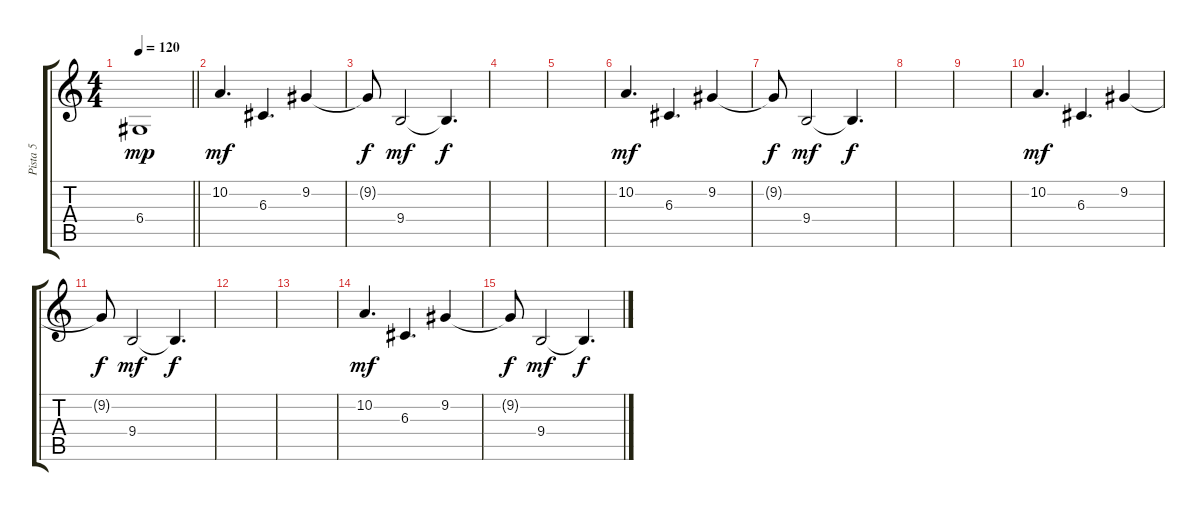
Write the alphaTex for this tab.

\track ("Pista 5" "Pista 5") {instrument pad3polysynth}
\staff {score tabs}
\tuning (E4 B3 G3 D3 A2 E2) {hide}
\ts (4 4)
\tempo 120
\clef g2
\barLineRight lightlight
\ks c
6.4.1{dy mp} |
10.2.4{d dy mf} 6.3.4{d} 9.2.4 |
9.2{t}.8{dy f} 9.4.2{dy mf} 9.4{t}.4{d dy f} |
|
|
10.2.4{d dy mf} 6.3.4{d} 9.2.4 |
9.2{t}.8{dy f} 9.4.2{dy mf} 9.4{t}.4{d dy f} |
|
|
10.2.4{d dy mf} 6.3.4{d} 9.2.4 |
9.2{t}.8{dy f} 9.4.2{dy mf} 9.4{t}.4{d dy f} |
|
|
10.2.4{d dy mf} 6.3.4{d} 9.2.4 |
9.2{t}.8{dy f} 9.4.2{dy mf} 9.4{t}.4{d dy f}
